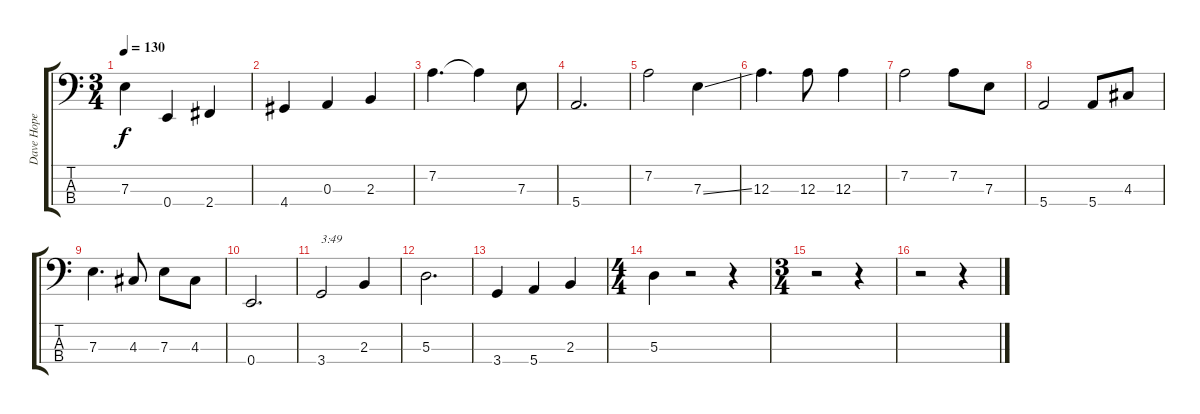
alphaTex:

\track ("Dave Hope (Bass)" "Dave Hope ") {instrument electricbasspick}
\staff {score tabs}
\tuning (G2 D2 A1 E1) {hide}
\ts (3 4)
\tempo 130
\clef f4
\ks c
7.3.4{dy f} 0.4.4 2.4.4 |
4.4.4 0.3.4 2.3.4 |
7.2.4{d} 7.2{t}.4 7.3.8 |
5.4.2{d} |
7.2.2 7.3{ss}.4 |
12.3.4{d} 12.3.8 12.3.4 |
7.2.2 7.2.8 7.3.8 |
5.4.2 5.4.8 4.3.8 |
7.3.4{d} 4.3.8 7.3.8 4.3.8 |
0.4.2{d} |
3.4.2{txt "3:49"} 2.3.4 |
5.3.2{d} |
3.4.4 5.4.4 2.3.4 |
\ts (4 4)
5.3.4 r.2 r.4 |
\ts (3 4)
r.2 r.4 |
r.2 r.4
